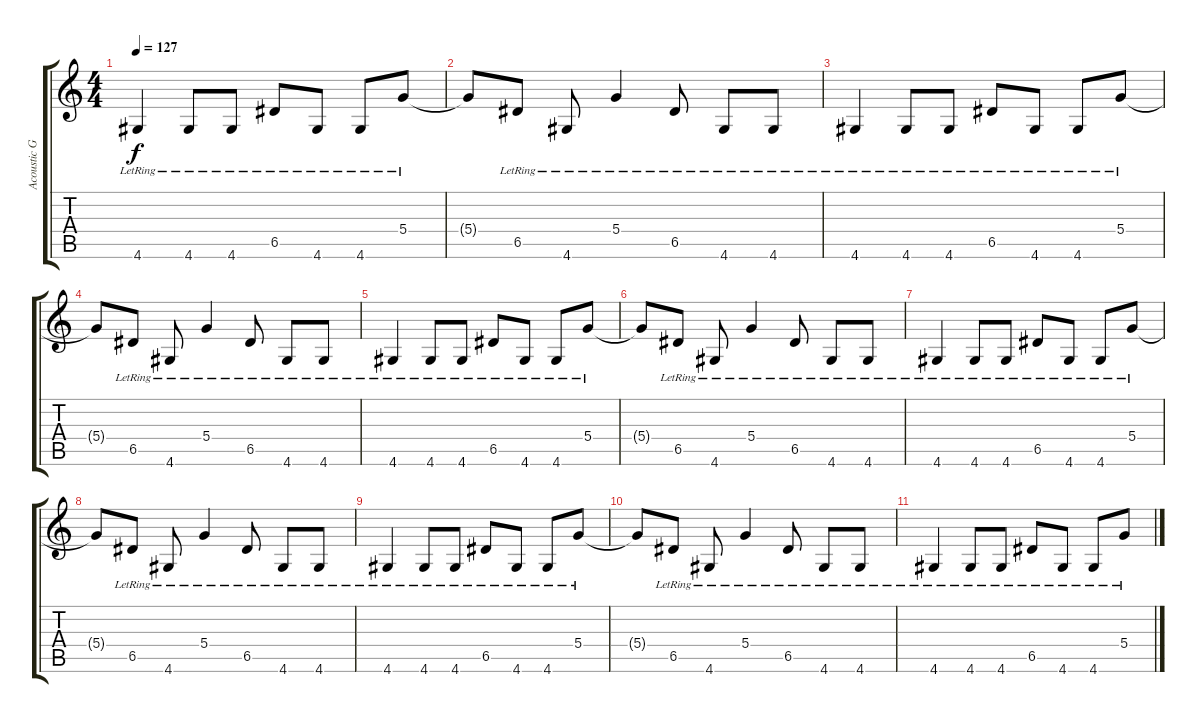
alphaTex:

\track ("Acoustic Guitar 1" "Acoustic G") {instrument acousticguitarsteel}
\staff {score tabs}
\tuning (E4 B3 G3 D3 A2 E2) {hide}
\ts (4 4)
\tempo 127
\clef g2
\ks c
4.6{lr}.4{dy f} 4.6{lr}.8 4.6{lr}.8 6.5{lr}.8 4.6{lr}.8 4.6{lr}.8 5.4{lr}.8 |
5.4{t}.8 6.5{lr}.8 4.6{lr}.8 5.4{lr}.4 6.5{lr}.8 4.6{lr}.8 4.6{lr}.8 |
4.6{lr}.4 4.6{lr}.8 4.6{lr}.8 6.5{lr}.8 4.6{lr}.8 4.6{lr}.8 5.4{lr}.8 |
5.4{t}.8 6.5{lr}.8 4.6{lr}.8 5.4{lr}.4 6.5{lr}.8 4.6{lr}.8 4.6{lr}.8 |
4.6{lr}.4 4.6{lr}.8 4.6{lr}.8 6.5{lr}.8 4.6{lr}.8 4.6{lr}.8 5.4{lr}.8 |
5.4{t}.8 6.5{lr}.8 4.6{lr}.8 5.4{lr}.4 6.5{lr}.8 4.6{lr}.8 4.6{lr}.8 |
4.6{lr}.4 4.6{lr}.8 4.6{lr}.8 6.5{lr}.8 4.6{lr}.8 4.6{lr}.8 5.4{lr}.8 |
5.4{t}.8 6.5{lr}.8 4.6{lr}.8 5.4{lr}.4 6.5{lr}.8 4.6{lr}.8 4.6{lr}.8 |
4.6{lr}.4 4.6{lr}.8 4.6{lr}.8 6.5{lr}.8 4.6{lr}.8 4.6{lr}.8 5.4{lr}.8 |
5.4{t}.8 6.5{lr}.8 4.6{lr}.8 5.4{lr}.4 6.5{lr}.8 4.6{lr}.8 4.6{lr}.8 |
4.6{lr}.4 4.6{lr}.8 4.6{lr}.8 6.5{lr}.8 4.6{lr}.8 4.6{lr}.8 5.4{lr}.8
